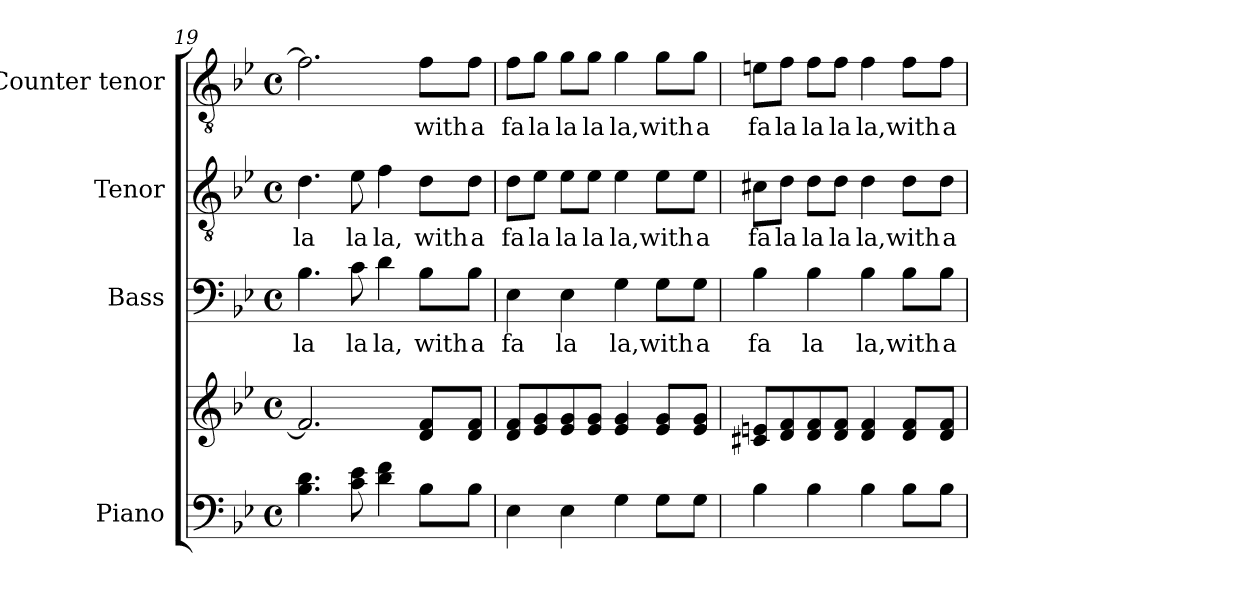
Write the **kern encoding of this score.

**kern	**kern	**kern	**text	**kern	**text	**kern	**text
*part4	*part4	*part3	*part3	*part2	*part2	*part1	*part1
*staff5	*staff4	*staff3	*staff3	*staff2	*staff2	*staff1	*staff1
*I"Piano	*	*I"Bass	*	*I"Tenor	*	*I"Counter tenor	*
*I'Pno.	*	*I'B.	*	*I'T.	*	*I'T.	*
*clefF4	*clefG2	*clefF4	*	*clefGv2	*	*clefGv2	*
*	*	*	*	*ITrd7c12	*	*ITrd7c12	*
*k[b-e-]	*k[b-e-]	*k[b-e-]	*	*k[b-e-]	*	*k[b-e-]	*
*B-:	*B-:	*B-:	*	*B-:	*	*B-:	*
*M4/4	*M4/4	*M4/4	*	*M4/4	*	*M4/4	*
*met(c)	*met(c)	*met(c)	*	*met(c)	*	*met(c)	*
=19	=19	=19	=19	=19	=19	=19	=19
!	!	!	!LO:LY:b:color=#000000	!	!	!	!
!	!	!	!	!	!LO:LY:b:color=#000000	!	!
4.B-i\ 4.di	2.fi/]	4.B-i\	la	4.Di\	la	2.Fi\]	.
!	!	!	!LO:LY:b:color=#000000	!	!	!	!
!	!	!	!	!	!LO:LY:b:color=#000000	!	!
8ci\ 8e-i	.	8ci\	la	8E-i\	la	.	.
!	!	!	!LO:LY:b:color=#000000	!	!	!	!
!	!	!	!	!	!LO:LY:b:color=#000000	!	!
4di\ 4fi	.	4di\	la,	4Fi\	la,	.	.
!	!	!	!LO:LY:b:color=#000000	!	!	!	!
!	!	!	!	!	!LO:LY:b:color=#000000	!	!
!	!	!	!	!	!	!	!LO:LY:b:color=#000000
8B-i\L	8di/ 8fiL	8B-i\L	with	8Di\L	with	8Fi\L	with
!	!	!	!LO:LY:b:color=#000000	!	!	!	!
!	!	!	!	!	!LO:LY:b:color=#000000	!	!
!	!	!	!	!	!	!	!LO:LY:b:color=#000000
8B-i\J	8di/ 8fiJ	8B-i\J	a	8Di\J	a	8Fi\J	a
=20	=20	=20	=20	=20	=20	=20	=20
!	!	!	!LO:LY:b:color=#000000	!	!	!	!
!	!	!	!	!	!LO:LY:b:color=#000000	!	!
!	!	!	!	!	!	!	!LO:LY:b:color=#000000
4E-i\	8di/ 8fiL	4E-i\	fa	8Di\L	fa	8Fi\L	fa
!	!	!	!	!	!LO:LY:b:color=#000000	!	!
!	!	!	!	!	!	!	!LO:LY:b:color=#000000
.	8e-i/ 8gi	.	.	8E-i\J	la	8Gi\J	la
!	!	!	!LO:LY:b:color=#000000	!	!	!	!
!	!	!	!	!	!LO:LY:b:color=#000000	!	!
!	!	!	!	!	!	!	!LO:LY:b:color=#000000
4E-i\	8e-i/ 8gi	4E-i\	la	8E-i\L	la	8Gi\L	la
!	!	!	!	!	!LO:LY:b:color=#000000	!	!
!	!	!	!	!	!	!	!LO:LY:b:color=#000000
.	8e-i/ 8giJ	.	.	8E-i\J	la	8Gi\J	la
!	!	!	!LO:LY:b:color=#000000	!	!	!	!
!	!	!	!	!	!LO:LY:b:color=#000000	!	!
!	!	!	!	!	!	!	!LO:LY:b:color=#000000
4Gi\	4e-i/ 4gi	4Gi\	la,	4E-i\	la,	4Gi\	la,
!	!	!	!LO:LY:b:color=#000000	!	!	!	!
!	!	!	!	!	!LO:LY:b:color=#000000	!	!
!	!	!	!	!	!	!	!LO:LY:b:color=#000000
8Gi\L	8e-i/ 8giL	8Gi\L	with	8E-i\L	with	8Gi\L	with
!	!	!	!LO:LY:b:color=#000000	!	!	!	!
!	!	!	!	!	!LO:LY:b:color=#000000	!	!
!	!	!	!	!	!	!	!LO:LY:b:color=#000000
8Gi\J	8e-i/ 8giJ	8Gi\J	a	8E-i\J	a	8Gi\J	a
!!LO:PB:g=z
=21	=21	=21	=21	=21	=21	=21	=21
!	!	!	!LO:LY:b:color=#000000	!	!	!	!
!	!	!	!	!	!LO:LY:b:color=#000000	!	!
!	!	!	!	!	!	!	!LO:LY:b:color=#000000
4B-i\	8c#Xi/ 8eniL	4B-i\	fa	8C#Xi\L	fa	8Eni\L	fa
!	!	!	!	!	!LO:LY:b:color=#000000	!	!
!	!	!	!	!	!	!	!LO:LY:b:color=#000000
.	8di/ 8fi	.	.	8Di\J	la	8Fi\J	la
!	!	!	!LO:LY:b:color=#000000	!	!	!	!
!	!	!	!	!	!LO:LY:b:color=#000000	!	!
!	!	!	!	!	!	!	!LO:LY:b:color=#000000
4B-i\	8di/ 8fi	4B-i\	la	8Di\L	la	8Fi\L	la
!	!	!	!	!	!LO:LY:b:color=#000000	!	!
!	!	!	!	!	!	!	!LO:LY:b:color=#000000
.	8di/ 8fiJ	.	.	8Di\J	la	8Fi\J	la
!	!	!	!LO:LY:b:color=#000000	!	!	!	!
!	!	!	!	!	!LO:LY:b:color=#000000	!	!
!	!	!	!	!	!	!	!LO:LY:b:color=#000000
4B-i\	4di/ 4fi	4B-i\	la,	4Di\	la,	4Fi\	la,
!	!	!	!LO:LY:b:color=#000000	!	!	!	!
!	!	!	!	!	!LO:LY:b:color=#000000	!	!
!	!	!	!	!	!	!	!LO:LY:b:color=#000000
8B-i\L	8di/ 8fiL	8B-i\L	with	8Di\L	with	8Fi\L	with
!	!	!	!LO:LY:b:color=#000000	!	!	!	!
!	!	!	!	!	!LO:LY:b:color=#000000	!	!
!	!	!	!	!	!	!	!LO:LY:b:color=#000000
8B-i\J	8di/ 8fiJ	8B-i\J	a	8Di\J	a	8Fi\J	a
=	=	=	=	=	=	=	=
*-	*-	*-	*-	*-	*-	*-	*-
